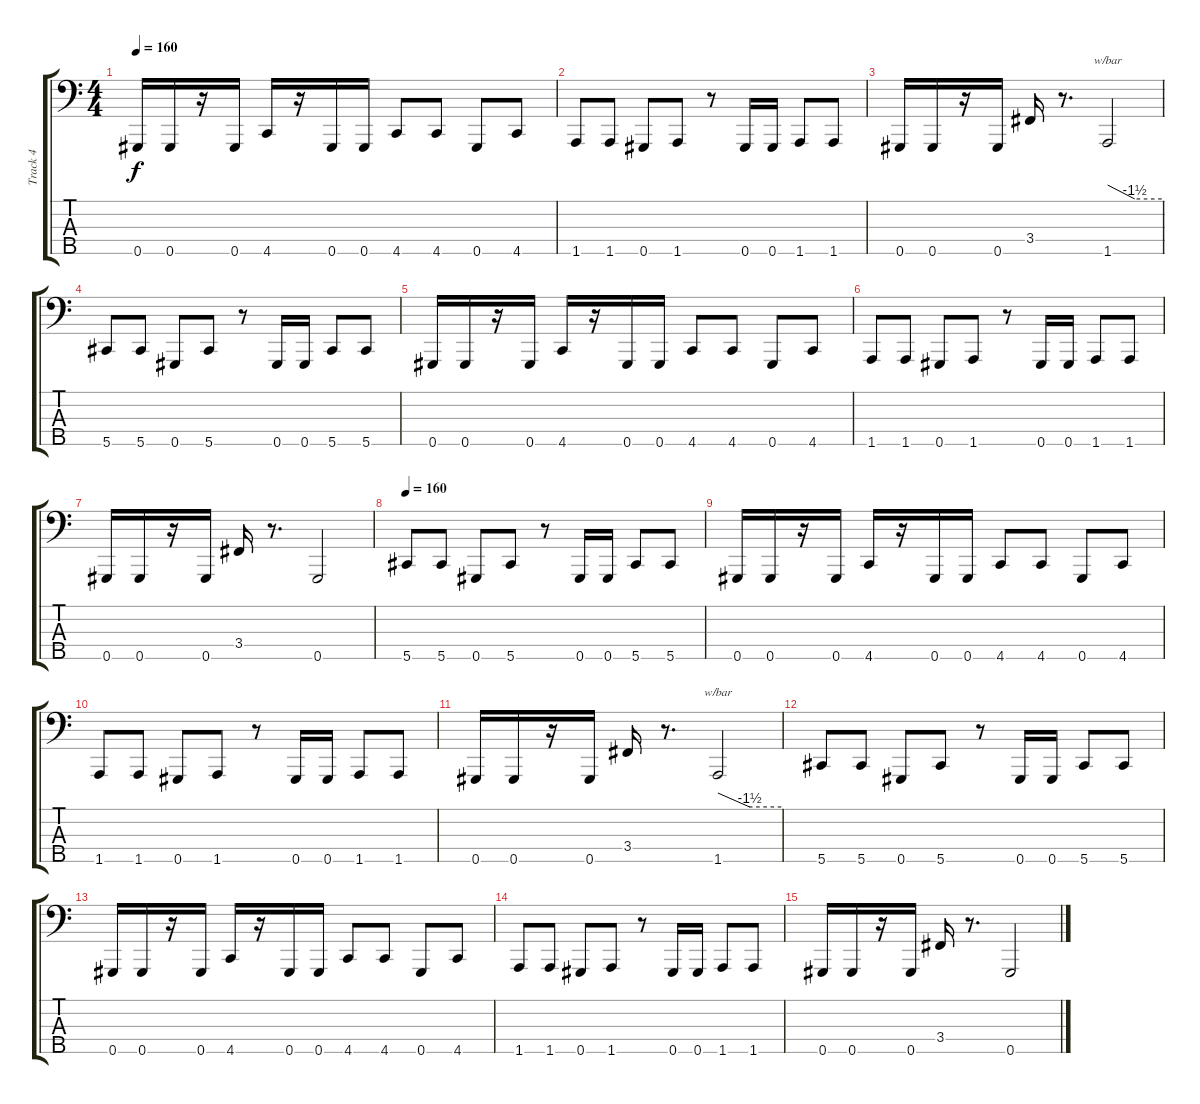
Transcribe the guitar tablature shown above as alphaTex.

\track ("Track 4" "Track 4") {instrument electricbasspick}
\staff {score tabs}
\tuning (Gb2 Db2 Ab1 Eb1 Ab0) {hide}
\ts (4 4)
\tempo 160
\clef f4
\ks c
0.5.16{dy f} 0.5.16 r.16 0.5.16 4.5.16 r.16 0.5.16 0.5.16 4.5.8 4.5.8 0.5.8 4.5.8 |
1.5.8 1.5.8 0.5.8 1.5.8 r.8 0.5.16 0.5.16 1.5.8 1.5.8 |
0.5.16 0.5.16 r.16 0.5.16 3.4.16 r.8{d} 1.5.2{tbe (custom default 0 0 30 -6 60 -6)} |
5.5.8 5.5.8 0.5.8 5.5.8 r.8 0.5.16 0.5.16 5.5.8 5.5.8 |
0.5.16 0.5.16 r.16 0.5.16 4.5.16 r.16 0.5.16 0.5.16 4.5.8 4.5.8 0.5.8 4.5.8 |
1.5.8 1.5.8 0.5.8 1.5.8 r.8 0.5.16 0.5.16 1.5.8 1.5.8 |
0.5.16 0.5.16 r.16 0.5.16 3.4.16 r.8{d} 0.5.2 |
\tempo 160
5.5.8 5.5.8 0.5.8 5.5.8 r.8 0.5.16 0.5.16 5.5.8 5.5.8 |
0.5.16 0.5.16 r.16 0.5.16 4.5.16 r.16 0.5.16 0.5.16 4.5.8 4.5.8 0.5.8 4.5.8 |
1.5.8 1.5.8 0.5.8 1.5.8 r.8 0.5.16 0.5.16 1.5.8 1.5.8 |
0.5.16 0.5.16 r.16 0.5.16 3.4.16 r.8{d} 1.5.2{tbe (custom default 0 0 30 -6 60 -6)} |
5.5.8 5.5.8 0.5.8 5.5.8 r.8 0.5.16 0.5.16 5.5.8 5.5.8 |
0.5.16 0.5.16 r.16 0.5.16 4.5.16 r.16 0.5.16 0.5.16 4.5.8 4.5.8 0.5.8 4.5.8 |
1.5.8 1.5.8 0.5.8 1.5.8 r.8 0.5.16 0.5.16 1.5.8 1.5.8 |
0.5.16 0.5.16 r.16 0.5.16 3.4.16 r.8{d} 0.5.2
